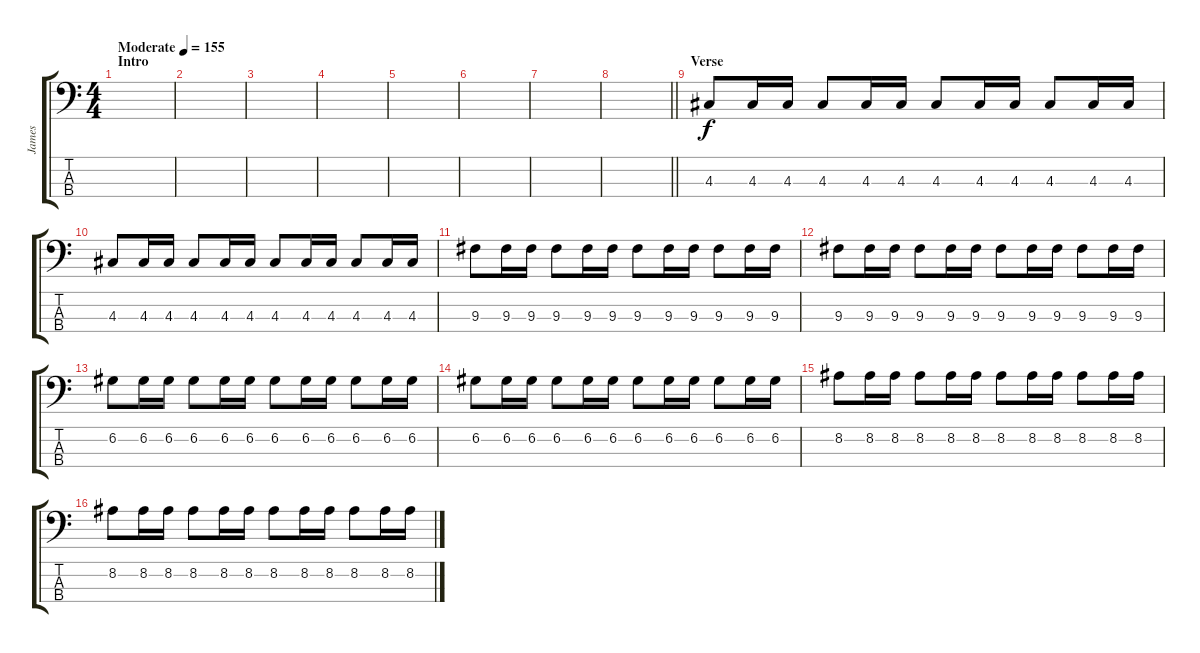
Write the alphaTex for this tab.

\track ("James" "James") {instrument electricbassfinger}
\staff {score tabs}
\tuning (G2 D2 A1 E1) {hide}
\ts (4 4)
\section ("" "Intro")
\tempo (155 "Moderate")
\clef f4
\ks c
|
|
|
|
|
|
|
\barLineRight lightlight
|
\section ("" "Verse")
4.3.8 4.3.16 4.3.16 4.3.8 4.3.16 4.3.16 4.3.8 4.3.16 4.3.16 4.3.8 4.3.16 4.3.16 |
4.3.8 4.3.16 4.3.16 4.3.8 4.3.16 4.3.16 4.3.8 4.3.16 4.3.16 4.3.8 4.3.16 4.3.16 |
9.3.8 9.3.16 9.3.16 9.3.8 9.3.16 9.3.16 9.3.8 9.3.16 9.3.16 9.3.8 9.3.16 9.3.16 |
9.3.8 9.3.16 9.3.16 9.3.8 9.3.16 9.3.16 9.3.8 9.3.16 9.3.16 9.3.8 9.3.16 9.3.16 |
6.2.8 6.2.16 6.2.16 6.2.8 6.2.16 6.2.16 6.2.8 6.2.16 6.2.16 6.2.8 6.2.16 6.2.16 |
6.2.8 6.2.16 6.2.16 6.2.8 6.2.16 6.2.16 6.2.8 6.2.16 6.2.16 6.2.8 6.2.16 6.2.16 |
8.2.8 8.2.16 8.2.16 8.2.8 8.2.16 8.2.16 8.2.8 8.2.16 8.2.16 8.2.8 8.2.16 8.2.16 |
8.2.8 8.2.16 8.2.16 8.2.8 8.2.16 8.2.16 8.2.8 8.2.16 8.2.16 8.2.8 8.2.16 8.2.16
